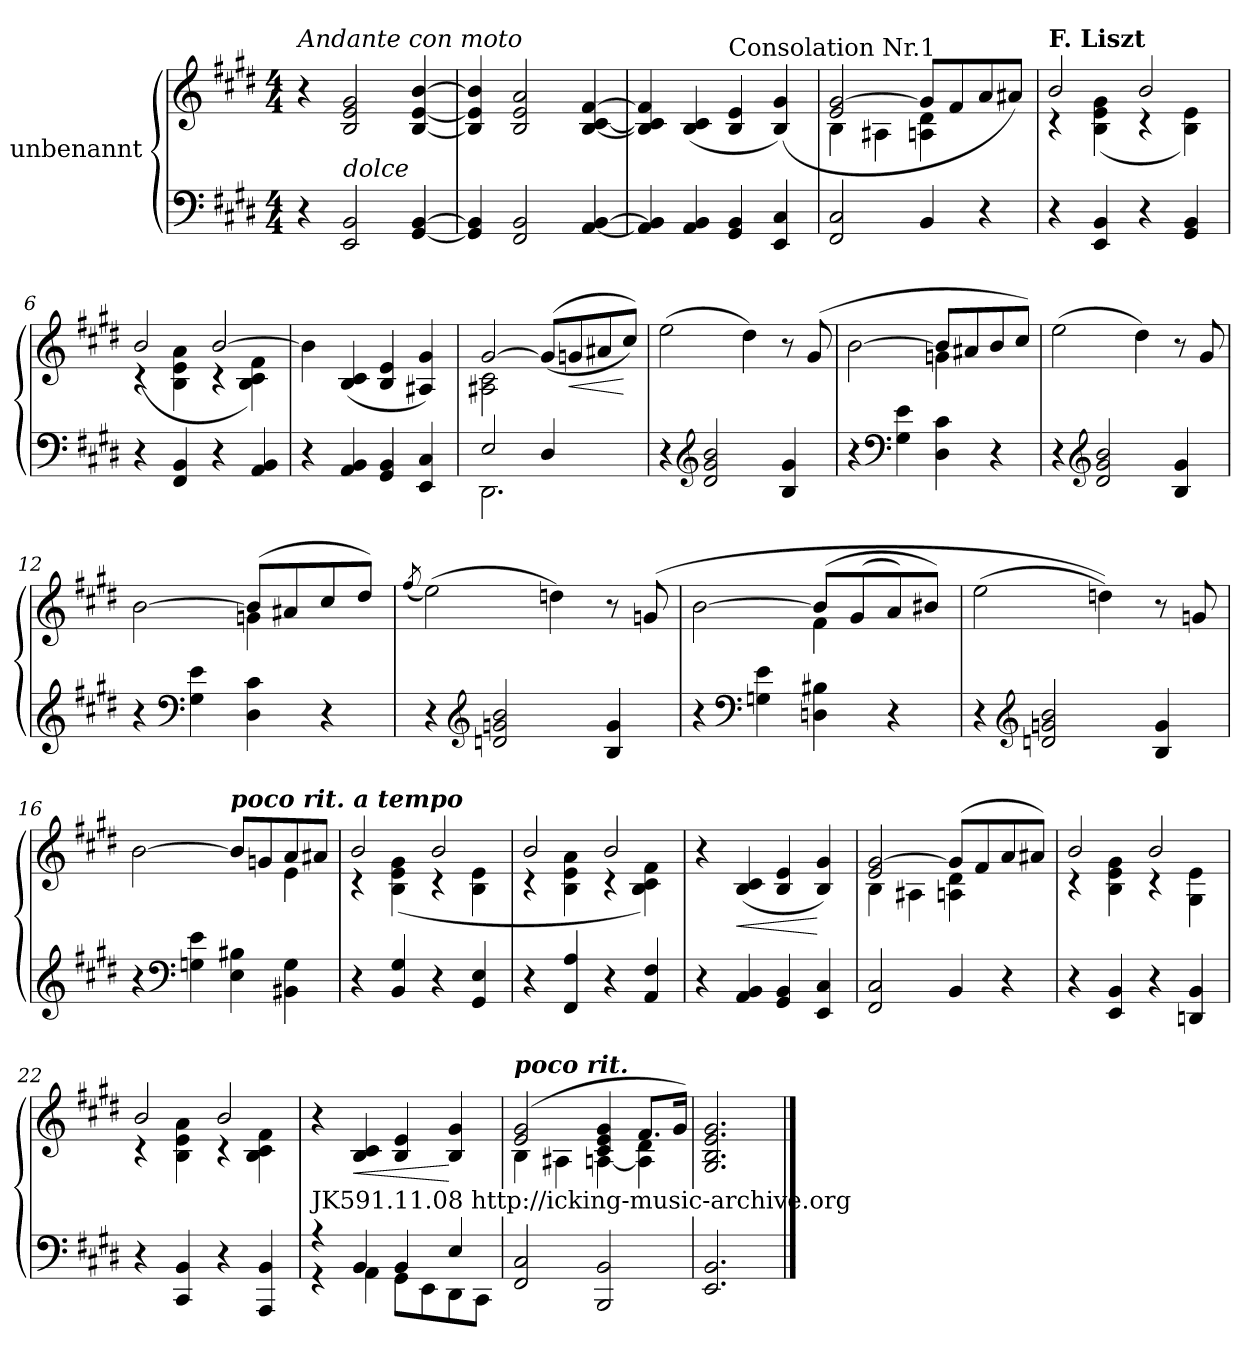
**kern	**kern	**dynam
*part1	*part1	*part1
*staff2	*staff1	*staff1/2
*I"unbenannt	*	*
*clefF4	*clefG2	*
*k[f#c#g#d#]	*k[f#c#g#d#]	*
*M4/4	*M4/4	*
=1	=1	=1
!	!LO:TX:a:i:t=Andante con moto	!
4r	4r	.
!LO:TX:a:i:t=dolce	!	!
2EE/ 2BB/	2B/ 2e/ 2g#/	.
[4GG#/ [4BB/	[4B/ [4e/ [4b/	.
=2	=2	=2
4GG#/] 4BB/]	4B/] 4e/] 4b/]	.
2FF#/ 2BB/	2B/ 2e/ 2a/	.
[4AA/ [4BB/	[4B/ [4c#/ [4f#/	.
=3	=3	=3
4AA/] 4BB/]	4B/] 4c#/] 4f#/]	.
4AA/ 4BB/	(4B/ 4c#/	.
!	!LO:TX:a:t=Consolation Nr.1	!
4GG#/ 4BB/	4B/ 4e/	.
4EE/ 4C#/	(4B/ 4g#/)	.
=4	=4	=4
*	*^	*
2FF#/ 2C#/	2e/ [2g#/	4B\	.
.	.	4A#X\	.
4BB/	8g#/L]	4An\ 4d#\	.
.	8f#/	.	.
4r	8a/	4ryy	.
.	8a#X/J)	.	.
=5	=5	=5	=5
!	!LO:TX:a:B:t=F. Liszt	!	!
4r	2b/	4r	.
4EE/ 4BB/	.	(4B\ 4e\ 4g#\	.
4r	2b/	4r	.
4GG#/ 4BB/	.	4B\ 4e\)	.
!!LO:LB:g=z	!!
=6	=6	=6	=6
4r	2b/	(4r	.
4FF#/ 4BB/	.	4B\ 4e\ 4a\	.
4r	[2b/	4r	.
4AA/ 4BB/	.	4B\ 4c#\ 4f#\)	.
*	*v	*v	*
=7	=7	=7
4r	4b\]	.
4AA/ 4BB/	(4B/ 4c#/	.
4GG#/ 4BB/	4B/ 4e/	.
4EE/ 4C#/	4A#X/ 4g#/)	.
=8	=8	=8
*^	*^	*
2E/	2.DD#\	[2g#/	2A#X\ 2c#\	.
4D#/	.	((8g#/L]	2ryy	.
!	!	!	!	!LO:HP:b
.	.	8gn/	.	<
4ryy	4ryy	8a#X/	.	.
.	.	8cc#/J))	.	[
*v	*v	*	*	*
*	*v	*v	*
=9	=9	=9
4r	(2ee\	.
*clefG2	*	*
2d#/ 2g#/ 2b/	.	.
.	4dd#\)	.
4B/ 4g#/	8r	.
.	(8g#/	.
=10	=10	=10
*	*^	*
4r	[2b\	2ryy	.
*clefF4	*	*	*
4G#\ 4e\	.	.	.
4D#\ 4c#\	8b/L]	4gn\	.
.	8a#X/	.	.
4r	8b/	4ryy	.
.	8cc#/J)	.	.
*	*v	*v	*
!!LO:LB:g=z
=11	=11	=11
4r	(2ee\	.
*clefG2	*	*
2d#/ 2g#/ 2b/	.	.
.	4dd#\)	.
4B/ 4g#/	8r	.
.	8g#/	.
=12	=12	=12
*	*^	*
4r	[2b\	2ryy	.
*clefF4	*	*	*
4G#\ 4e\	.	.	.
4D#\ 4c#\	(8b/L]	4gn\	.
.	8a#X/	.	.
4r	8cc#/	4ryy	.
.	8dd#/J)	.	.
*	*v	*v	*
=13	=13	=13
.	(8qff#/	.
4r	(2ee\)	.
*clefG2	*	*
2dn/ 2gn/ 2b/	.	.
.	4ddn\)	.
4B/ 4g/	8r	.
.	(8gn/	.
=14	=14	=14
*	*^	*
4r	[2b\	2ryy	.
*clefF4	*	*	*
4Gn\ 4e\	.	.	.
4Dn\ 4B#X\	(8b/L]	4f#\	.
.	(8g#/	.	.
4r	8a/)	4ryy	.
.	8b#X/J)	.	.
*	*v	*v	*
!!LO:LB:g=z
=15	=15	=15
4r	(2ee\	.
*clefG2	*	*
2dn/ 2gn/ 2b/	.	.
.	4ddn\))	.
4B/ 4g/	8r	.
.	8gn/	.
!!LO:LB:g=z
=16	=16	=16
*	*^	*
4r	[2b\	2.ryy	.
*clefF4	*	*	*
4Gn\ 4e\	.	.	.
!	!LO:TX:a:Bi:t=poco rit. a tempo	!	!
4E\ 4B#X\	8b/L]	.	.
.	8gn/	.	.
4BB#X\ 4G\	8a/	4e\	.
.	8a#X/J	.	.
=17	=17	=17	=17
4r	2b/	4r	.
4BB/ 4G#/	.	(4B\ 4e\ 4g#\	.
4r	2b/	4r	.
4GG#/ 4E/	.	4B\ 4e\	.
=18	=18	=18	=18
4r	2b/	4r	.
4FF#/ 4A/	.	4B\ 4e\ 4a\	.
4r	2b/	4r	.
4AA/ 4F#/	.	4B\ 4c#\ 4f#\)	.
*	*v	*v	*
=19	=19	=19
4r	4r	.
!	!	!LO:HP:b
4AA/ 4BB/	(4B/ 4c#/	<
4GG#/ 4BB/	4B/ 4e/	.
4EE/ 4C#/	4B/ 4g#/)	[
=20	=20	=20
*	*^	*
2FF#/ 2C#/	2e/ [2g#/	4B\	.
.	.	4A#X\	.
4BB/	(8g#/L]	4An\ 4d#\	.
.	8f#/	.	.
4r	8a/	4ryy	.
.	8a#X/J)	.	.
!!LO:LB:g=z	!!
=21	=21	=21	=21
4r	2b/	4r	.
4EE/ 4BB/	.	4B\ 4e\ 4g#\	.
4r	2b/	4r	.
4DDn/ 4BB/	.	4G#\ 4e\	.
=22	=22	=22	=22
4r	2b/	4r	.
4CC#/ 4BB/	.	4B\ 4e\ 4a\	.
4r	2b/	4r	.
4AAA/ 4BB/	.	4B\ 4c#\ 4f#\	.
=23	=23	=23	=23
*^	*	*	*
!LO:TX:a:t=JK591.11.08 http&colon;//icking-music-archive.org	!	!	!	!
*	*	*v	*v	*
4r	4r	4r	.
!	!	!	!LO:HP:b
4BB/	4AA\	4B/ 4c#/	<
4BB/	8GG#\L	4B/ 4e/	.
.	8EE\	.	.
4E/	8DD#\	4B/ 4g#/	[
.	8CC#\J	.	.
=24	=24	=24	=24
*	*	*^	*
!	!	!LO:TX:a:Bi:t=poco rit.	!	!
*v	*v	*	*	*
2FF#/ 2C#/	(2e/ 2g#/	4B\	.
.	.	4A#X\	.
2BBB/ 2BB/	4c#/ 4e/ 4g#/	[4An\	.
.	8.f#/L	4A\] 4d#\	.
.	16g#/Jk)	.	.
*	*v	*v	*
=25	=25	=25
2.EE/ 2.BB/	2.G#/ 2.B/ 2.e/ 2.g#/	.
==	==	==
*-	*-	*-
